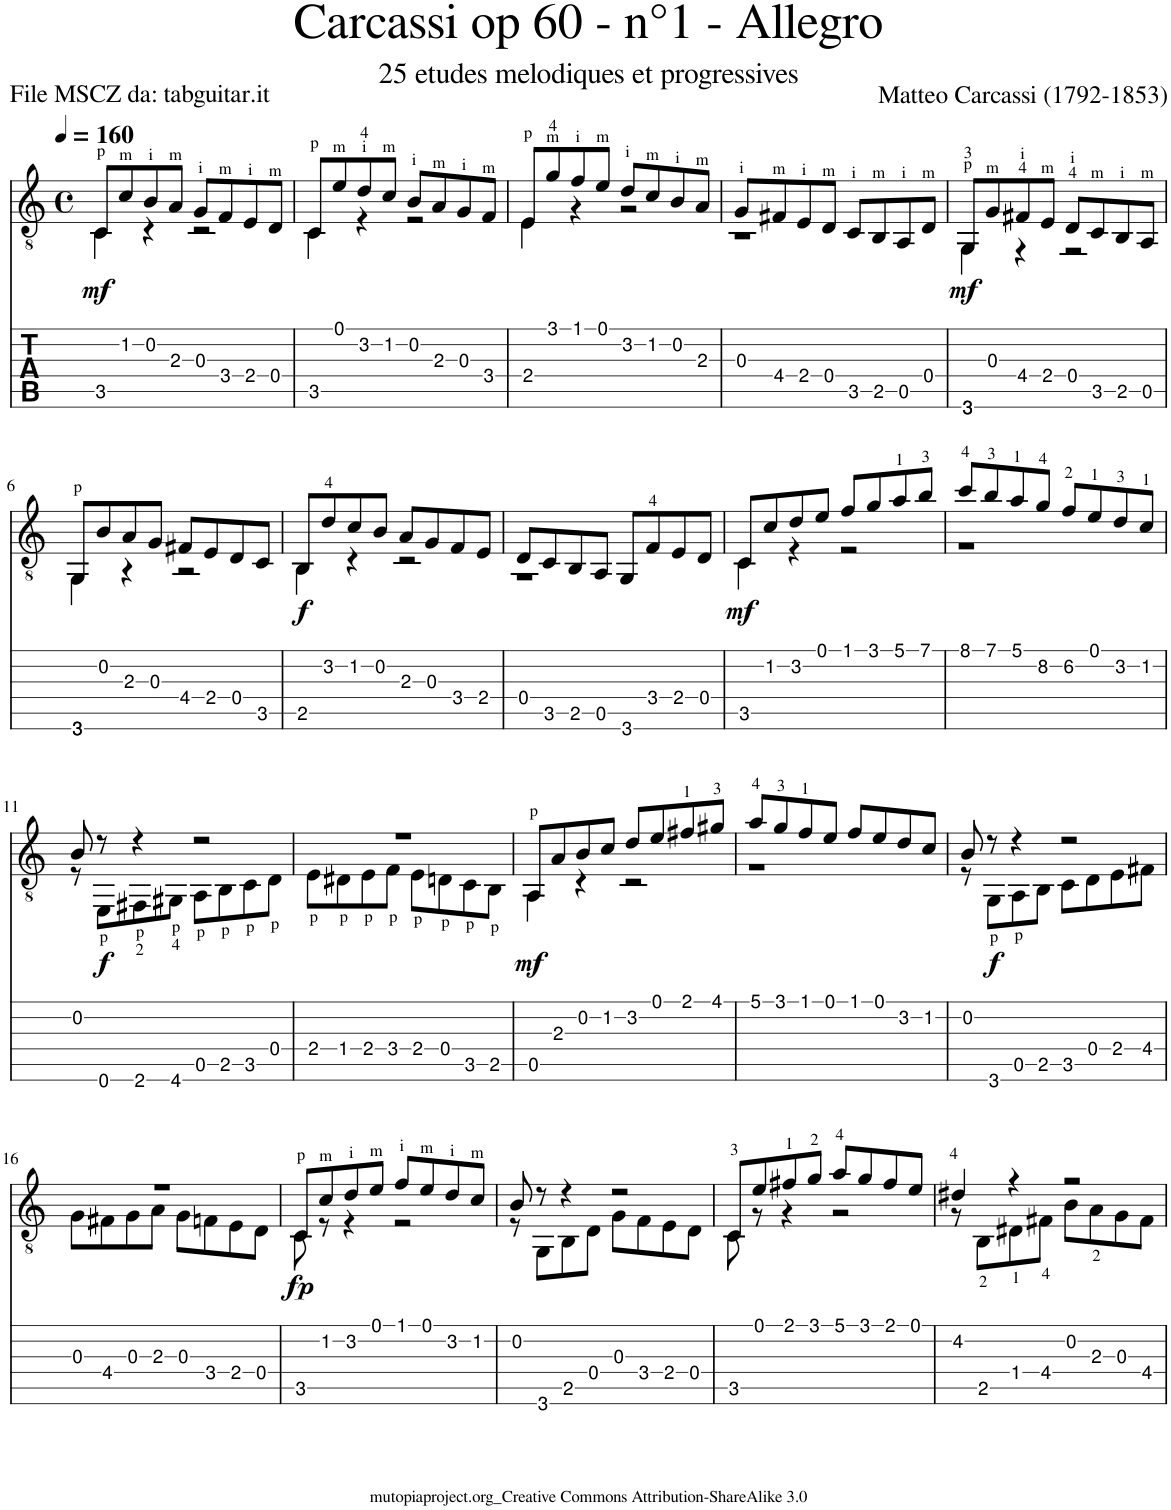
**kern	**kern	**dynam
*part1	*part1	*part1
*staff2	*staff1	*staff1/2
*I"Guitar	*	*
*I'Guit.	*	*
*stria6	*	*
*	*clefGv2	*
*k[]	*k[]	*
*M4/4	*M4/4	*
*met(c)	*met(c)	*
*MM160	*MM160	*
=1	=1	=1
*^	*^	*
!	!	!	!	!LO:DY:a=2
8CL	4C	8C/L	4C\	mf
8cJ	.	8c/	.	.
8BL	4r	8B/	4r	.
8AJ	.	8A/J	.	.
8GL	2r	8G/L	2r	.
8FJ	.	8F/	.	.
8EL	.	8E/	.	.
8DJ	.	8D/J	.	.
=2	=2	=2	=2	=2
8CL	4C	8C/L	4C\	.
8eJ	.	8e/	.	.
8dL	4r	8d/	4r	.
8cJ	.	8c/J	.	.
8BL	2r	8B/L	2r	.
8AJ	.	8A/	.	.
8GL	.	8G/	.	.
8FJ	.	8F/J	.	.
=3	=3	=3	=3	=3
8EL	4E	8E/L	4E\	.
8gJ	.	8g/	.	.
8fL	4r	8f/	4r	.
8eJ	.	8e/J	.	.
8dL	2r	8d/L	2r	.
8cJ	.	8c/	.	.
8BL	.	8B/	.	.
8AJ	.	8A/J	.	.
=4	=4	=4	=4	=4
8GL	1r	8G/L	1r	.
8F#J	.	8F#X/	.	.
8EL	.	8E/	.	.
8DJ	.	8D/J	.	.
8CL	.	8C/L	.	.
8BBJ	.	8BB/	.	.
8AAL	.	8AA/	.	.
8DJ	.	8D/J	.	.
=5	=5	=5	=5	=5
!	!	!	!	!LO:DY:a=2
8GGL	4GG	8GG/L	4GG\	mf
8GJ	.	8G/	.	.
8F#L	4r	8F#X/	4r	.
8EJ	.	8E/J	.	.
8DL	2r	8D/L	2r	.
8CJ	.	8C/	.	.
8BBL	.	8BB/	.	.
8AAJ	.	8AA/J	.	.
!!LO:LB:g=z	!!
=6	=6	=6	=6	=6
8GGL	4GG	8GG/L	4GG\	.
8BJ	.	8B/	.	.
8AL	4r	8A/	4r	.
8GJ	.	8G/J	.	.
8F#L	2r	8F#X/L	2r	.
8EJ	.	8E/	.	.
8DL	.	8D/	.	.
8CJ	.	8C/J	.	.
=7	=7	=7	=7	=7
!	!	!	!	!LO:DY:a=2
8BBL	4BB	8BB/L	4BB\	f
8dJ	.	8d/	.	.
8cL	4r	8c/	4r	.
8BJ	.	8B/J	.	.
8AL	2r	8A/L	2r	.
8GJ	.	8G/	.	.
8FL	.	8F/	.	.
8EJ	.	8E/J	.	.
=8	=8	=8	=8	=8
8DL	1r	8D/L	1r	.
8CJ	.	8C/	.	.
8BBL	.	8BB/	.	.
8AAJ	.	8AA/J	.	.
8GGL	.	8GG/L	.	.
8FJ	.	8F/	.	.
8EL	.	8E/	.	.
8DJ	.	8D/J	.	.
=9	=9	=9	=9	=9
!	!	!	!	!LO:DY:a=2
8CL	4C	8C/L	4C\	mf
8cJ	.	8c/	.	.
8dL	4r	8d/	4r	.
8eJ	.	8e/J	.	.
8fL	2r	8f/L	2r	.
8gJ	.	8g/	.	.
8aL	.	8a/	.	.
8bJ	.	8b/J	.	.
=10	=10	=10	=10	=10
8ccL	1r	8cc/L	1r	.
8bJ	.	8b/	.	.
8aL	.	8a/	.	.
8gJ	.	8g/J	.	.
8fL	.	8f/L	.	.
8eJ	.	8e/	.	.
8dL	.	8d/	.	.
8cJ	.	8c/J	.	.
!!LO:LB:g=z	!!
=11	=11	=11	=11	=11
8B	8r	8B/	8r	.
!	!	!	!	!LO:DY:a=2
8r	8EE	8r	8EE\L	f
4r	8FF#L	4r	8FF#X\	.
.	8GG#J	.	8GG#X\J	.
2r	8AAL	2r	8AA\L	.
.	8BBJ	.	8BB\	.
.	8CL	.	8C\	.
.	8DJ	.	8D\J	.
=12	=12	=12	=12	=12
1r	8EL	1r	8E\L	.
.	8D#J	.	8D#X\	.
.	8EL	.	8E\	.
.	8FJ	.	8F\J	.
.	8EL	.	8E\L	.
.	8DJ	.	8Dn\	.
.	8CL	.	8C\	.
.	8BBJ	.	8BB\J	.
=13	=13	=13	=13	=13
!	!	!	!	!LO:DY:a=2
8AAL	4AA	8AA/L	4AA\	mf
8AJ	.	8A/	.	.
8BL	4r	8B/	4r	.
8cJ	.	8c/J	.	.
8dL	2r	8d/L	2r	.
8eJ	.	8e/	.	.
8f#L	.	8f#X/	.	.
8g#J	.	8g#X/J	.	.
=14	=14	=14	=14	=14
8aL	1r	8a/L	1r	.
8gJ	.	8g/	.	.
8fL	.	8f/	.	.
8eJ	.	8e/J	.	.
8fL	.	8f/L	.	.
8eJ	.	8e/	.	.
8dL	.	8d/	.	.
8cJ	.	8c/J	.	.
=15	=15	=15	=15	=15
8B	8r	8B/	8r	.
!	!	!	!	!LO:DY:a=2
8r	8GG	8r	8GG\L	f
4r	8AAL	4r	8AA\	.
.	8BBJ	.	8BB\J	.
2r	8CL	2r	8C\L	.
.	8DJ	.	8D\	.
.	8EL	.	8E\	.
.	8F#J	.	8F#X\J	.
!!LO:LB:g=z	!!
=16	=16	=16	=16	=16
1r	8GL	1r	8G\L	.
.	8F#J	.	8F#X\	.
.	8GL	.	8G\	.
.	8AJ	.	8A\J	.
.	8GL	.	8G\L	.
.	8FJ	.	8Fn\	.
.	8EL	.	8E\	.
.	8DJ	.	8D\J	.
=17	=17	=17	=17	=17
!	!	!	!	!LO:DY:a=2
8CL	8C	8C/L	8C\	fp
8cJ	8r	8c/	8r	.
8dL	4r	8d/	4r	.
8eJ	.	8e/J	.	.
8fL	2r	8f/L	2r	.
8eJ	.	8e/	.	.
8dL	.	8d/	.	.
8cJ	.	8c/J	.	.
=18	=18	=18	=18	=18
8B	8r	8B/	8r	.
8r	8GG	8r	8GG\L	.
4r	8BBL	4r	8BB\	.
.	8DJ	.	8D\J	.
2r	8GL	2r	8G\L	.
.	8FJ	.	8F\	.
.	8EL	.	8E\	.
.	8DJ	.	8D\J	.
=19	=19	=19	=19	=19
8CL	8C	8C/L	8C\	.
8eJ	8r	8e/	8r	.
8f#L	4r	8f#X/	4r	.
8gJ	.	8g/J	.	.
8aL	2r	8a/L	2r	.
8gJ	.	8g/	.	.
8f#L	.	8f#/	.	.
8eJ	.	8e/J	.	.
=20	=20	=20	=20	=20
4d#	8r	4d#X/	8r	.
.	8BB	.	8BB\L	.
4r	8D#L	4r	8D#X\	.
.	8F#J	.	8F#X\J	.
2r	8BL	2r	8B\L	.
.	8AJ	.	8A\	.
.	8GL	.	8G\	.
.	8F#J	.	8F#\J	.
*v	*v	*	*	*
*	*v	*v	*
=	=	=
*-	*-	*-
